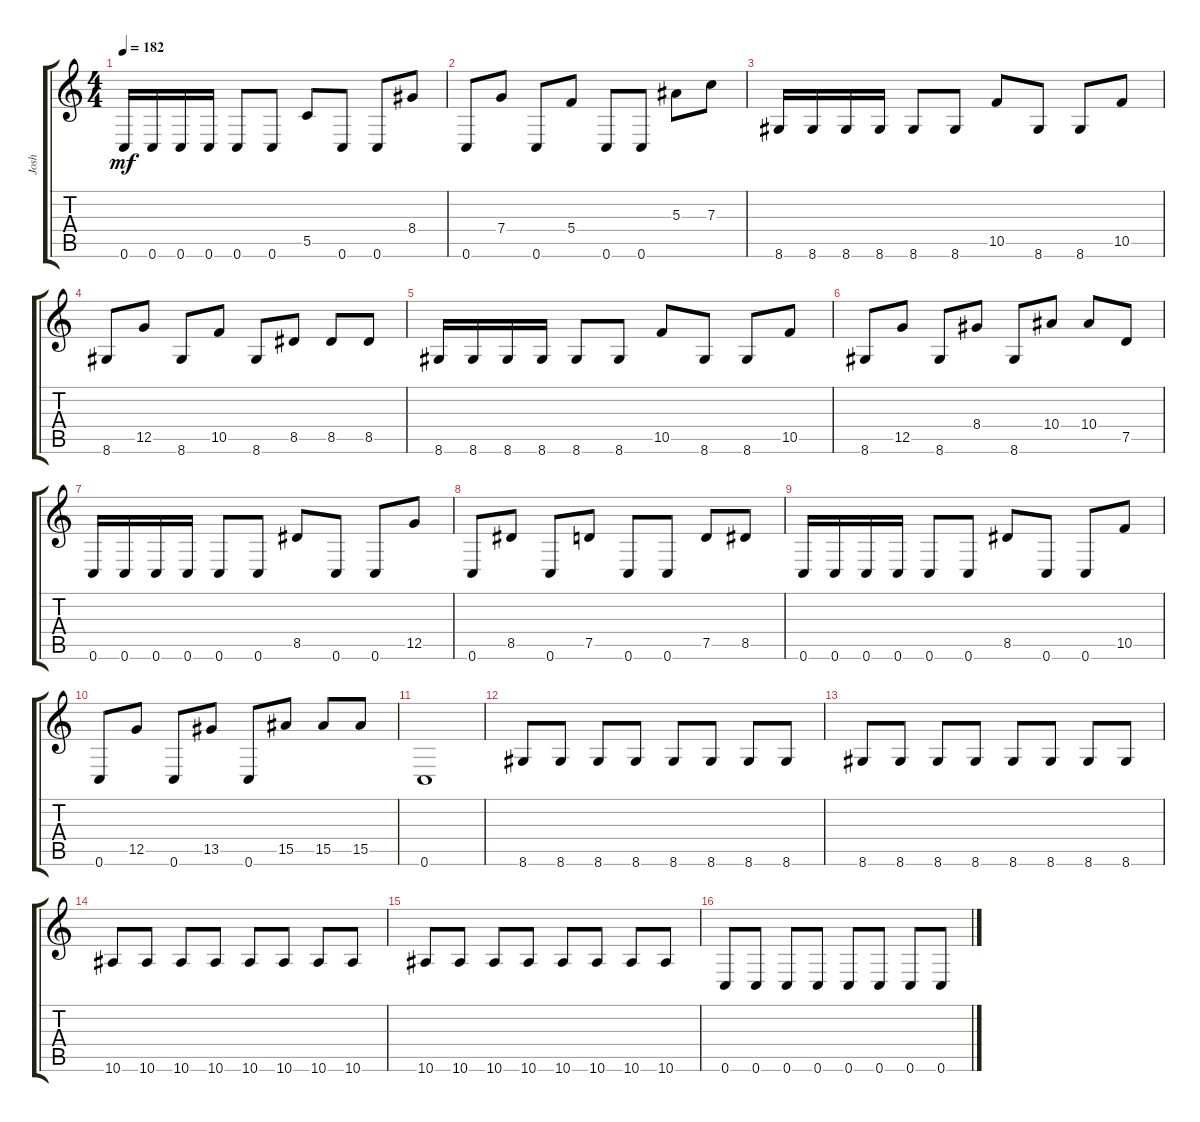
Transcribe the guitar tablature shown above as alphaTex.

\track ("Josh" "Josh") {instrument distortionguitar}
\staff {score tabs}
\tuning (D4 A3 F3 C3 G2 C2) {hide}
\ts (4 4)
\tempo 182
\clef g2
\ks c
0.6.16{dy mf} 0.6.16 0.6.16 0.6.16 0.6.8 0.6.8 5.5.8 0.6.8 0.6.8 8.4.8 |
0.6.8 7.4.8 0.6.8 5.4.8 0.6.8 0.6.8 5.3.8 7.3.8 |
8.6.16 8.6.16 8.6.16 8.6.16 8.6.8 8.6.8 10.5.8 8.6.8 8.6.8 10.5.8 |
8.6.8 12.5.8 8.6.8 10.5.8 8.6.8 8.5.8 8.5.8 8.5.8 |
8.6.16 8.6.16 8.6.16 8.6.16 8.6.8 8.6.8 10.5.8 8.6.8 8.6.8 10.5.8 |
8.6.8 12.5.8 8.6.8 8.4.8 8.6.8 10.4.8 10.4.8 7.5.8 |
0.6.16 0.6.16 0.6.16 0.6.16 0.6.8 0.6.8 8.5.8 0.6.8 0.6.8 12.5.8 |
0.6.8 8.5.8 0.6.8 7.5.8 0.6.8 0.6.8 7.5.8 8.5.8 |
0.6.16 0.6.16 0.6.16 0.6.16 0.6.8 0.6.8 8.5.8 0.6.8 0.6.8 10.5.8 |
0.6.8 12.5.8 0.6.8 13.5.8 0.6.8 15.5.8 15.5.8 15.5.8 |
0.6.1 |
8.6.8 8.6.8 8.6.8 8.6.8 8.6.8 8.6.8 8.6.8 8.6.8 |
8.6.8 8.6.8 8.6.8 8.6.8 8.6.8 8.6.8 8.6.8 8.6.8 |
10.6.8 10.6.8 10.6.8 10.6.8 10.6.8 10.6.8 10.6.8 10.6.8 |
10.6.8 10.6.8 10.6.8 10.6.8 10.6.8 10.6.8 10.6.8 10.6.8 |
0.6.8 0.6.8 0.6.8 0.6.8 0.6.8 0.6.8 0.6.8 0.6.8
